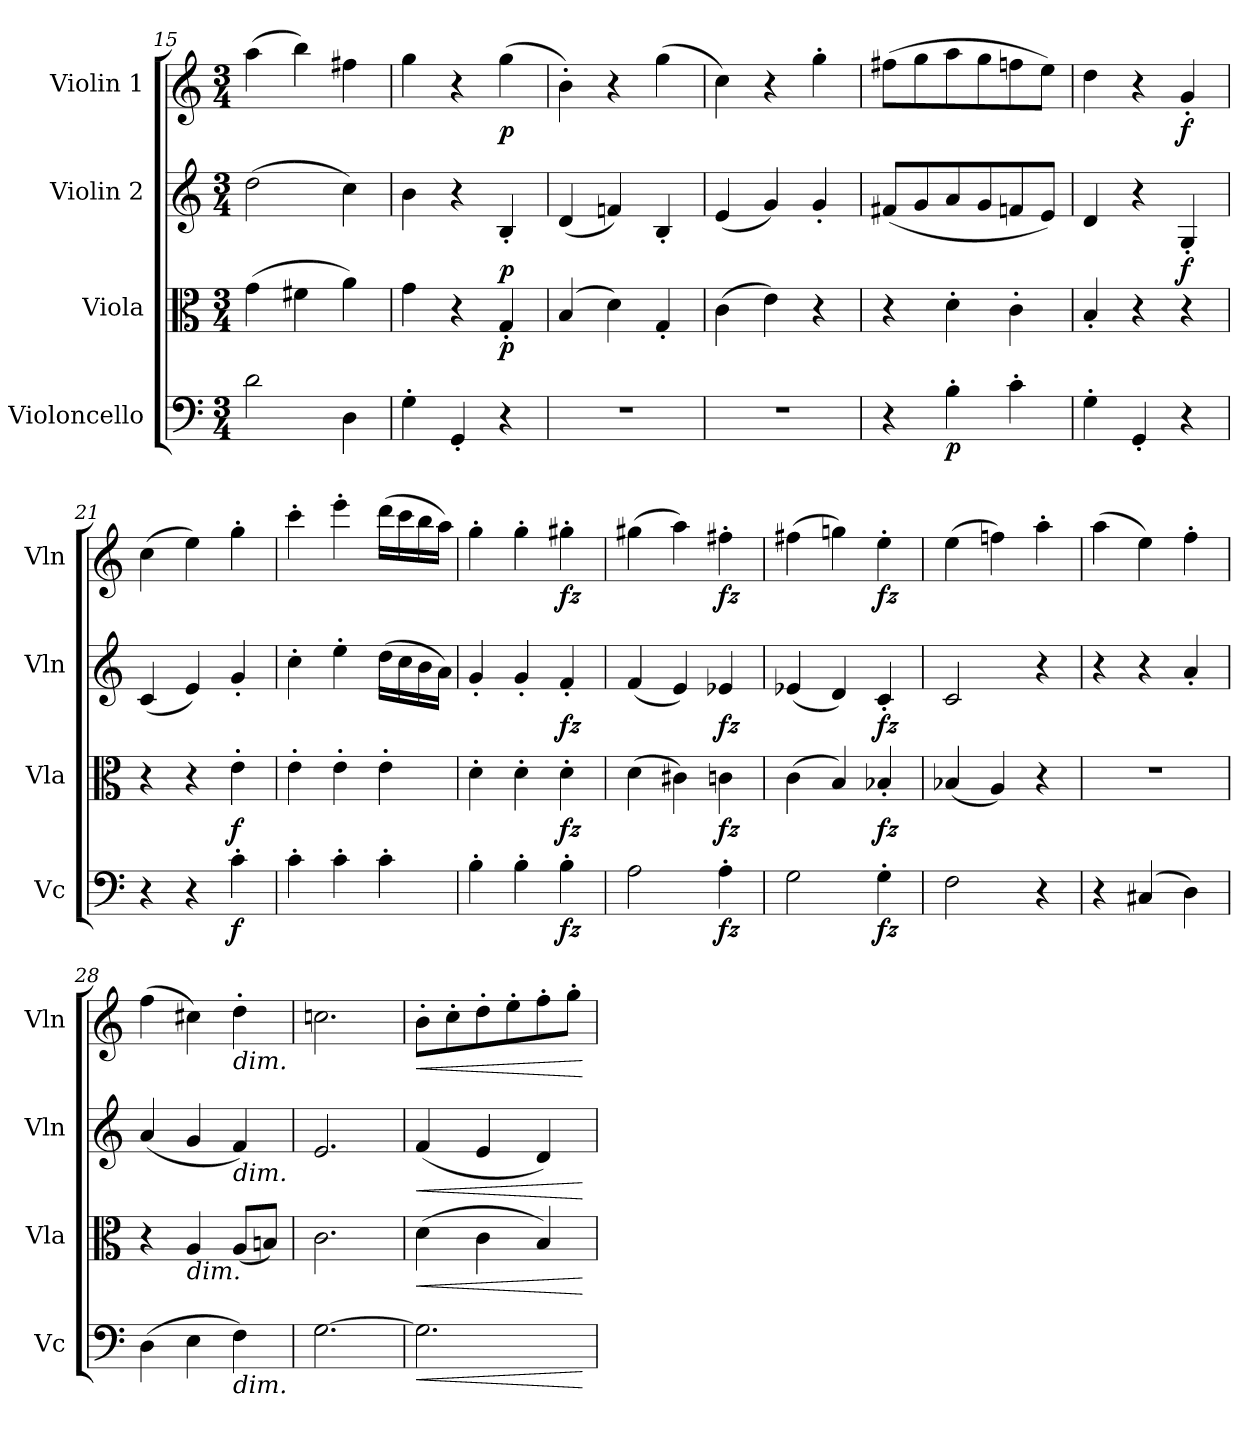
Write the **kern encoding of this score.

**kern	**dynam	**kern	**dynam	**kern	**dynam	**kern	**dynam
*part4	*part4	*part3	*part3	*part2	*part2	*part1	*part1
*staff4	*staff4	*staff3	*staff3	*staff2	*staff2	*staff1	*staff1
*I"Violoncello	*	*I"Viola	*	*I"Violin 2	*	*I"Violin 1	*
*I'Vc	*	*I'Vla	*	*I'Vln	*	*I'Vln	*
*clefF4	*	*clefC3	*	*clefG2	*	*clefG2	*
*k[]	*	*k[]	*	*k[]	*	*k[]	*
*M3/4	*	*M3/4	*	*M3/4	*	*M3/4	*
=15	=15	=15	=15	=15	=15	=15	=15
2d\	.	(4g\	.	(2dd\	.	(4aa\	.
.	.	4f#X\	.	.	.	4bb\)	.
4D\	.	4a\)	.	4cc\)	.	4ff#X\	.
!!LO:PB:g=z
=16	=16	=16	=16	=16	=16	=16	=16
4G'\	.	4g\	.	4b\	.	4gg\	.
4GG'/	.	4r	.	4r	.	4r	.
!	!	!	!LO:DY:b	!	!LO:DY:b	!	!LO:DY:b
4r	.	4G'/	p	4B'/	p	(4gg\	p
=17	=17	=17	=17	=17	=17	=17	=17
2.r	.	(4B/	.	(4d/	.	4b'\)	.
.	.	4d\)	.	4fn/)	.	4r	.
.	.	4G'/	.	4B'/	.	(4gg\	.
=18	=18	=18	=18	=18	=18	=18	=18
2.r	.	(4c\	.	(4e/	.	4cc\)	.
.	.	4e\)	.	4g/)	.	4r	.
.	.	4r	.	4g'/	.	4gg'\	.
=19	=19	=19	=19	=19	=19	=19	=19
4r	.	4r	.	(8f#X/L	.	(8ff#X\L	.
.	.	.	.	8g/	.	8gg\	.
!	!LO:DY:b	!	!	!	!	!	!
4B'\	p	4d'\	.	8a/	.	8aa\	.
.	.	.	.	8g/	.	8gg\	.
4c'\	.	4c'\	.	8fn/	.	8ffn\	.
.	.	.	.	8e/J)	.	8ee\J)	.
=20	=20	=20	=20	=20	=20	=20	=20
4G'\	.	4B'/	.	4d/	.	4dd\	.
4GG'/	.	4r	.	4r	.	4r	.
!	!	!	!	!	!LO:DY:b	!	!LO:DY:b
4r	.	4r	.	4G'/	f	4g'/	f
=21	=21	=21	=21	=21	=21	=21	=21
4r	.	4r	.	(4c/	.	(4cc\	.
4r	.	4r	.	4e/)	.	4ee\)	.
!	!LO:DY:b	!	!LO:DY:b	!	!	!	!
4c'\	f	4e'\	f	4g'/	.	4gg'\	.
=22	=22	=22	=22	=22	=22	=22	=22
4c'\	.	4e'\	.	4cc'\	.	4ccc'\	.
4c'\	.	4e'\	.	4ee'\	.	4eee'\	.
4c'\	.	4e'\	.	(16dd\LL	.	(16ddd\LL	.
.	.	.	.	16cc\	.	16ccc\	.
.	.	.	.	16b\	.	16bb\	.
.	.	.	.	16a\JJ)	.	16aa\JJ)	.
=23	=23	=23	=23	=23	=23	=23	=23
4B'\	.	4d'\	.	4g'/	.	4gg'\	.
4B'\	.	4d'\	.	4g'/	.	4gg'\	.
!	!LO:DY:b	!	!LO:DY:b	!	!LO:DY:b	!	!LO:DY:b
4B'\	fz	4d'\	fz	4f'/	fz	4gg#X'\	fz
=24	=24	=24	=24	=24	=24	=24	=24
2A\	.	(4d\	.	(4f/	.	(4gg#X\	.
.	.	4c#X\)	.	4e/)	.	4aa\)	.
!	!LO:DY:b	!	!LO:DY:b	!	!LO:DY:b	!	!LO:DY:b
4A'\	fz	4cn\	fz	4e-X/	fz	4ff#X'\	fz
!!LO:LB:g=z
=25	=25	=25	=25	=25	=25	=25	=25
2G\	.	(4c\	.	(4e-X/	.	(4ff#X\	.
.	.	4B/)	.	4d/)	.	4ggn\)	.
!	!LO:DY:b	!	!LO:DY:b	!	!LO:DY:b	!	!LO:DY:b
4G'\	fz	4B-X'/	fz	4c'/	fz	4ee'\	fz
=26	=26	=26	=26	=26	=26	=26	=26
2F\	.	(4B-X/	.	2c/	.	(4ee\	.
.	.	4A/)	.	.	.	4ffn\)	.
4r	.	4r	.	4r	.	4aa'\	.
=27	=27	=27	=27	=27	=27	=27	=27
4r	.	2.r	.	4r	.	(4aa\	.
(4C#X/	.	.	.	4r	.	4ee\)	.
4D\)	.	.	.	4a'/	.	4ff'\	.
=28	=28	=28	=28	=28	=28	=28	=28
(4D\	.	4r	.	(4a/	.	(4ff\	.
!	!	!LO:TX:b:i:t=dim.	!	!	!	!	!
4E\	.	4A/	.	4g/	.	4cc#X\)	.
!	!	!	!	!	!	!LO:TX:b:i:t=dim.	!
!	!	!	!	!LO:TX:b:i:t=dim.	!	!	!
!LO:TX:b:i:t=dim.	!	!	!	!	!	!	!
4F\)	.	(8A/L	.	4f/)	.	4dd'\	.
.	.	8Bn/J)	.	.	.	.	.
=29	=29	=29	=29	=29	=29	=29	=29
[2.G\	.	2.c\	.	2.e/	.	2.ccn\	.
=30	=30	=30	=30	=30	=30	=30	=30
!	!LO:HP:b	!	!LO:HP:b	!	!LO:HP:b	!	!LO:HP:b
2.G\]	<	(4d\	<	(4f/	<	8b'\L	<
.	.	.	.	.	.	8cc'\	.
.	.	4c\	.	4e/	.	8dd'\	.
.	.	.	.	.	.	8ee'\	.
.	.	4B/)	.	4d/)	.	8ff'\	.
.	.	.	.	.	.	8gg'\J	.
.	[	.	[	.	[	.	[
=	=	=	=	=	=	=	=
*-	*-	*-	*-	*-	*-	*-	*-
